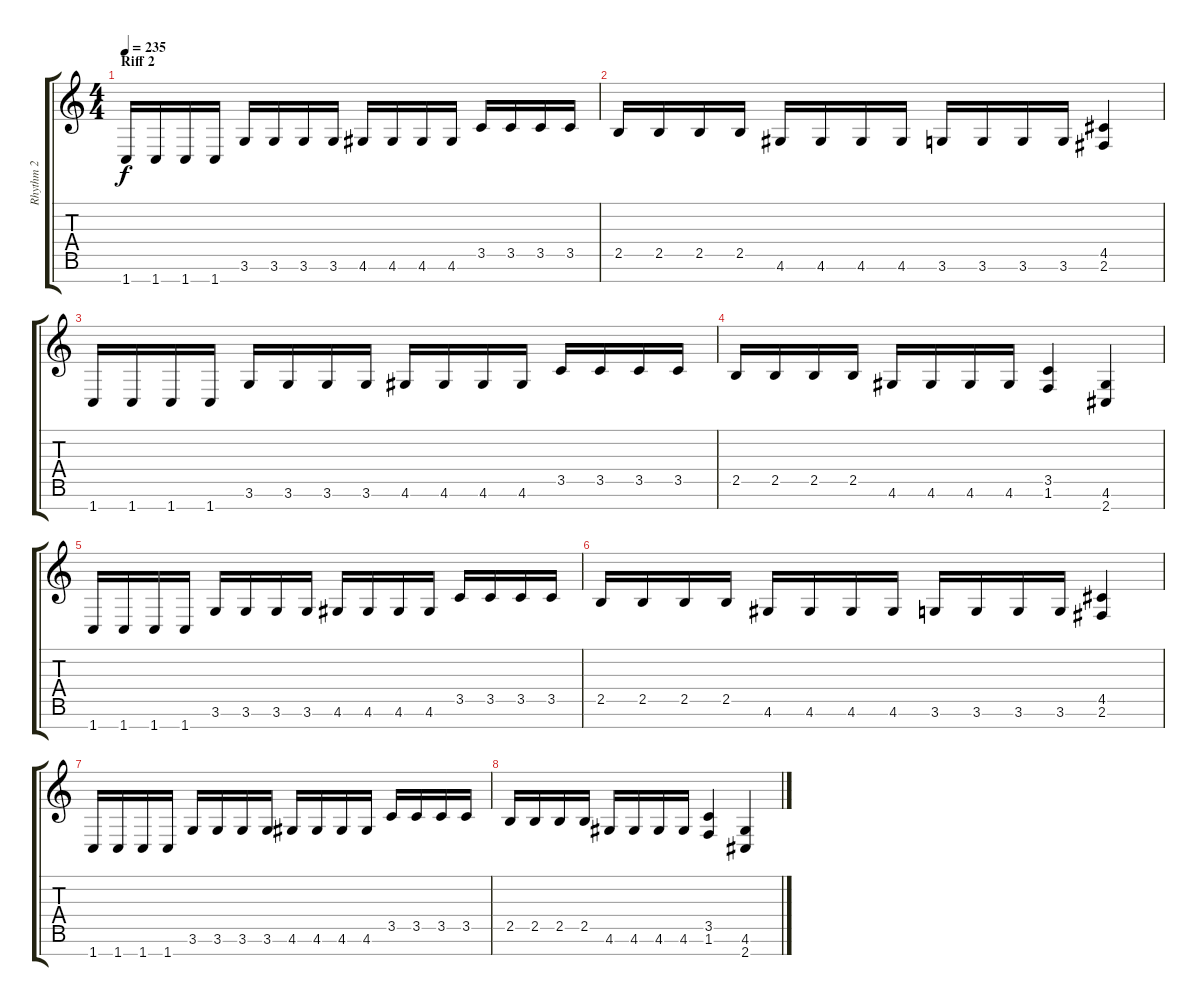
\track ("Rhythm 2" "Rhythm 2") {instrument overdrivenguitar}
\staff {score tabs}
\tuning (E4 B3 G3 D3 A2 E2 B1) {hide}
\ts (4 4)
\section ("" "Riff 2")
\tempo 235
\clef g2
\ks c
1.7.16{dy f} 1.7.16 1.7.16 1.7.16 3.6.16 3.6.16 3.6.16 3.6.16 4.6.16 4.6.16 4.6.16 4.6.16 3.5.16 3.5.16 3.5.16 3.5.16 |
2.5.16 2.5.16 2.5.16 2.5.16 4.6.16 4.6.16 4.6.16 4.6.16 3.6.16 3.6.16 3.6.16 3.6.16 (4.5 2.6).4 |
1.7.16 1.7.16 1.7.16 1.7.16 3.6.16 3.6.16 3.6.16 3.6.16 4.6.16 4.6.16 4.6.16 4.6.16 3.5.16 3.5.16 3.5.16 3.5.16 |
2.5.16 2.5.16 2.5.16 2.5.16 4.6.16 4.6.16 4.6.16 4.6.16 (3.5 1.6).4 (4.6 2.7).4 |
1.7.16 1.7.16 1.7.16 1.7.16 3.6.16 3.6.16 3.6.16 3.6.16 4.6.16 4.6.16 4.6.16 4.6.16 3.5.16 3.5.16 3.5.16 3.5.16 |
2.5.16 2.5.16 2.5.16 2.5.16 4.6.16 4.6.16 4.6.16 4.6.16 3.6.16 3.6.16 3.6.16 3.6.16 (4.5 2.6).4 |
1.7.16 1.7.16 1.7.16 1.7.16 3.6.16 3.6.16 3.6.16 3.6.16 4.6.16 4.6.16 4.6.16 4.6.16 3.5.16 3.5.16 3.5.16 3.5.16 |
2.5.16 2.5.16 2.5.16 2.5.16 4.6.16 4.6.16 4.6.16 4.6.16 (3.5 1.6).4 (4.6 2.7).4
